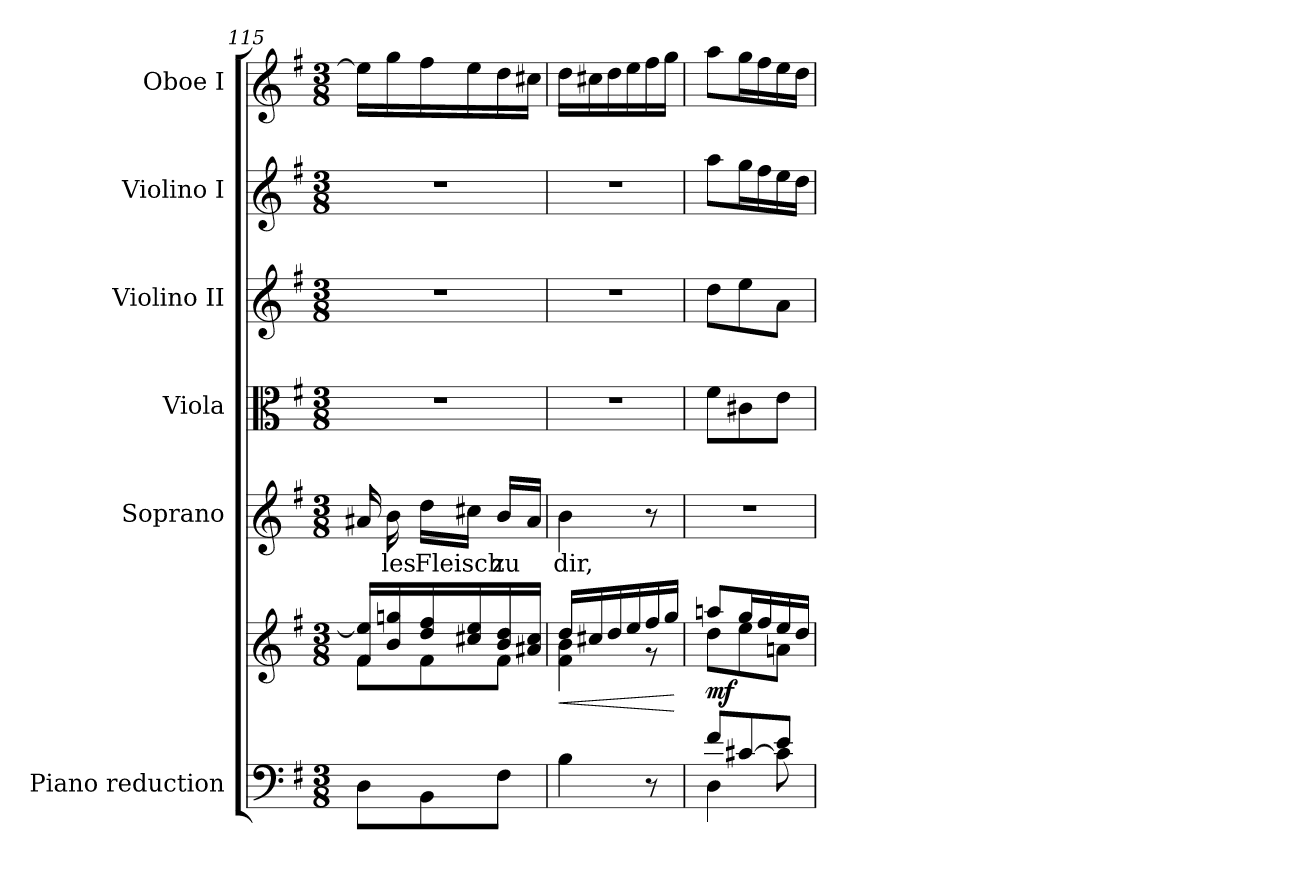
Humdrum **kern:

**kern	**kern	**dynam	**kern	**text	**kern	**kern	**kern	**kern
*part6	*part6	*part6	*part5	*part5	*part4	*part3	*part2	*part1
*staff7	*staff6	*staff6/7	*staff5	*staff5	*staff4	*staff3	*staff2	*staff1
*I"Piano reduction	*	*	*I"Soprano	*	*I"Viola	*I"Violino II	*I"Violino I	*I"Oboe I
*I'Pno	*	*	*	*	*I'Vla	*I'Vln	*I'Vln	*I'Ob
!!LO:PB:g=z
*clefF4	*clefG2	*	*clefG2	*	*clefC3	*clefG2	*clefG2	*clefG2
*k[f#]	*k[f#]	*	*k[f#]	*	*k[f#]	*k[f#]	*k[f#]	*k[f#]
*M3/8	*M3/8	*	*M3/8	*	*M3/8	*M3/8	*M3/8	*M3/8
=115	=115	=115	=115	=115	=115	=115	=115	=115
*	*^	*	*	*	*	*	*	*
8D\L	16f#/ 16ee/]LL	8f#\L	.	16a#X/	.	4.r	4.r	4.r	16ee\LL]
!	!	!	!	!	!LO:LY:b	!	!	!	!
.	16b/ 16ggn/	.	.	16b\	-les	.	.	.	16gg\
!	!	!	!	!	!LO:LY:b	!	!	!	!
8BB\	16dd/ 16ff#/	8f#\	.	16dd\LL	Fleisch	.	.	.	16ff#\
.	16cc#X/ 16ee/	.	.	16cc#X\JJ	.	.	.	.	16ee\
!	!	!	!	!	!LO:LY:b	!	!	!	!
8F#\J	16b/ 16dd/	8f#\J	.	16b/LL	zu	.	.	.	16dd\
.	16a#X/ 16cc#/JJ	.	.	16a#/JJ	.	.	.	.	16cc#X\JJ
=116	=116	=116	=116	=116	=116	=116	=116	=116	=116
!	!	!	!LO:HP:b	!	!LO:LY:b	!	!	!	!
4B\	16dd/LL	4f#\ 4b\	<	4b\	dir,	4.r	4.r	4.r	16dd\LL
.	16cc#X/	.	.	.	.	.	.	.	16cc#X\
.	16dd/	.	.	.	.	.	.	.	16dd\
.	16ee/	.	.	.	.	.	.	.	16ee\
8r	16ff#/	8r	.	8r	.	.	.	.	16ff#\
.	16gg/JJ	.	.	.	.	.	.	.	16gg\JJ
*	*v	*v	*	*	*	*	*	*	*
.	.	[	.	.	.	.	.	.
=117	=117	=117	=117	=117	=117	=117	=117	=117
*^	*^	*	*	*	*	*	*	*
!	!	!	!	!LO:DY:b	!	!	!	!	!	!
8f#/L	4D\	8aan/L	8dd\L	mf	4.r	.	8f#\L	8dd\L	8aa\L	8aa\L
[8c#X/	.	16gg/L	8ee\	.	.	.	8c#X\	8ee\	16gg\L	16gg\L
.	.	16ff#/	.	.	.	.	.	.	16ff#\	16ff#\
8e/J	8c#\]	16ee/	8an\J	.	.	.	8e\J	8a\J	16ee\	16ee\
.	.	16dd/JJ	.	.	.	.	.	.	16dd\JJ	16dd\JJ
*v	*v	*	*	*	*	*	*	*	*	*
*	*v	*v	*	*	*	*	*	*	*
=	=	=	=	=	=	=	=	=
*-	*-	*-	*-	*-	*-	*-	*-	*-
